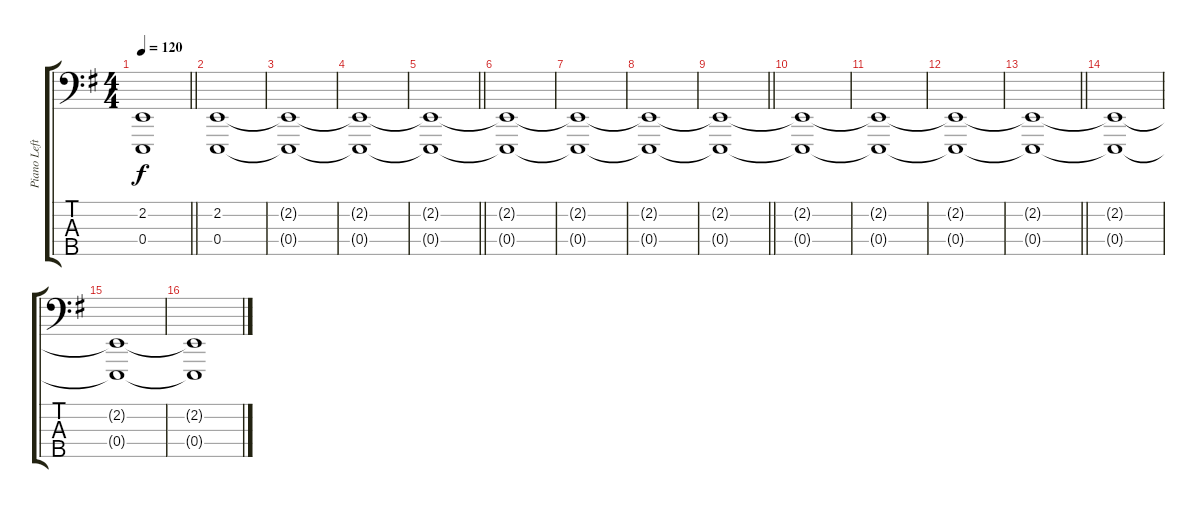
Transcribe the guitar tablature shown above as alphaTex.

\track ("Piano Left Standard" "Piano Left") {instrument acousticgrandpiano}
\staff {score tabs}
\tuning (G2 D2 A1 E1 B0) {hide}
\ts (4 4)
\tempo 120
\clef f4
\barLineRight lightlight
\ks eminor
(2.2{t} 0.4{t}).1{dy f} |
\section ("" "")
(2.2 0.4).1 |
(2.2{t} 0.4{t}).1 |
(2.2{t} 0.4{t}).1 |
\barLineRight lightlight
(2.2{t} 0.4{t}).1 |
(2.2{t} 0.4{t}).1 |
(2.2{t} 0.4{t}).1 |
(2.2{t} 0.4{t}).1 |
\barLineRight lightlight
(2.2{t} 0.4{t}).1 |
(2.2{t} 0.4{t}).1 |
(2.2{t} 0.4{t}).1 |
(2.2{t} 0.4{t}).1 |
\barLineRight lightlight
(2.2{t} 0.4{t}).1 |
(2.2{t} 0.4{t}).1 |
(2.2{t} 0.4{t}).1 |
(2.2{t} 0.4{t}).1
